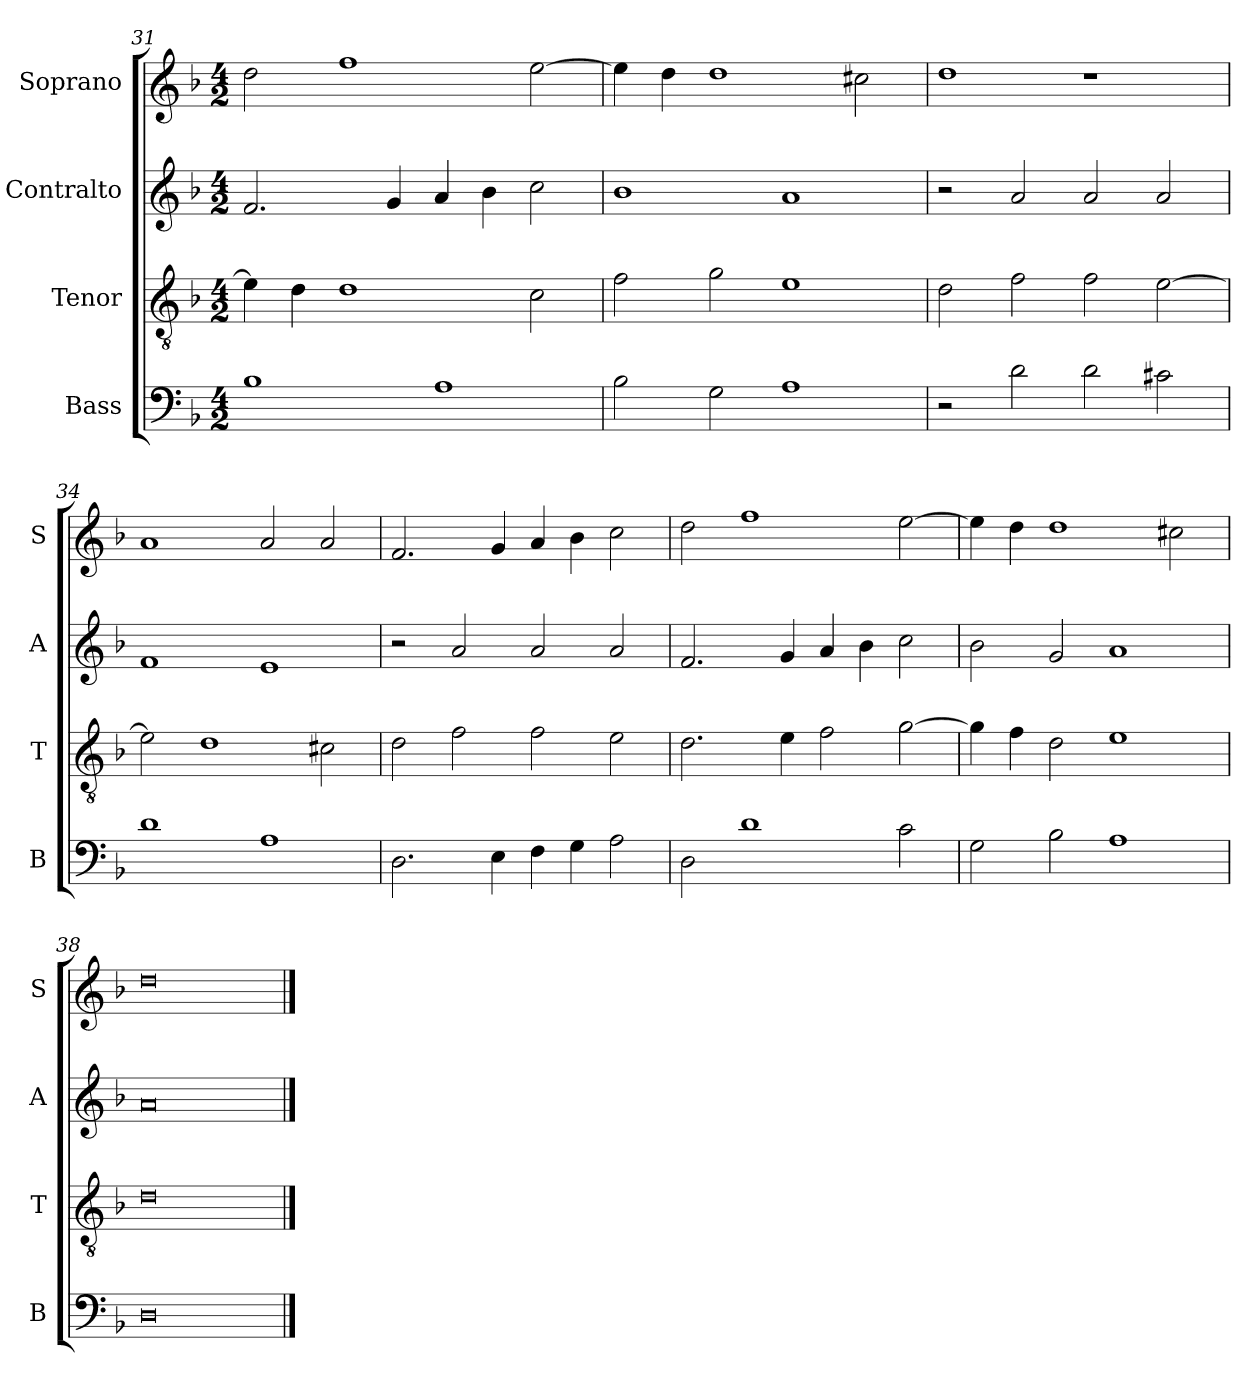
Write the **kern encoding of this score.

**kern	**kern	**kern	**kern
*part4	*part3	*part2	*part1
*staff4	*staff3	*staff2	*staff1
*I"Bass	*I"Tenor	*I"Contralto	*I"Soprano
*I'B	*I'T	*I'A	*I'S
*clefF4	*clefGv2	*clefG2	*clefG2
*k[b-]	*k[b-]	*k[b-]	*k[b-]
*D:aeo	*D:aeo	*D:aeo	*D:aeo
*M4/2	*M4/2	*M4/2	*M4/2
=31	=31	=31	=31
1B-	4e]	2.f	2dd
.	4d	.	.
.	1d	.	1ff
.	.	4g	.
1A	.	4a	.
.	.	4b-	.
.	2c	2cc	[2ee
=32	=32	=32	=32
2B-	2f	1b-	4ee]
.	.	.	4dd
2G	2g	.	1dd
1A	1e	1a	.
.	.	.	2cc#X
=33	=33	=33	=33
2r	2d	2r	1dd
2d	2f	2a	.
2d	2f	2a	1r
2c#X	[2e	2a	.
=34	=34	=34	=34
1d	2e]	1f	1a
.	1d	.	.
1A	.	1e	2a
.	2c#X	.	2a
=35	=35	=35	=35
2.D	2d	2r	2.f
.	2f	2a	.
4E	.	.	4g
4F	2f	2a	4a
4G	.	.	4b-
2A	2e	2a	2cc
=36	=36	=36	=36
2D	2.d	2.f	2dd
1d	.	.	1ff
.	4e	4g	.
.	2f	4a	.
.	.	4b-	.
2c	[2g	2cc	[2ee
=37	=37	=37	=37
2G	4g]	2b-	4ee]
.	4f	.	4dd
2B-	2d	2g	1dd
1A	1e	1a	.
.	.	.	2cc#X
=38	=38	=38	=38
0D	0d	0a	0dd
==	==	==	==
*-	*-	*-	*-
